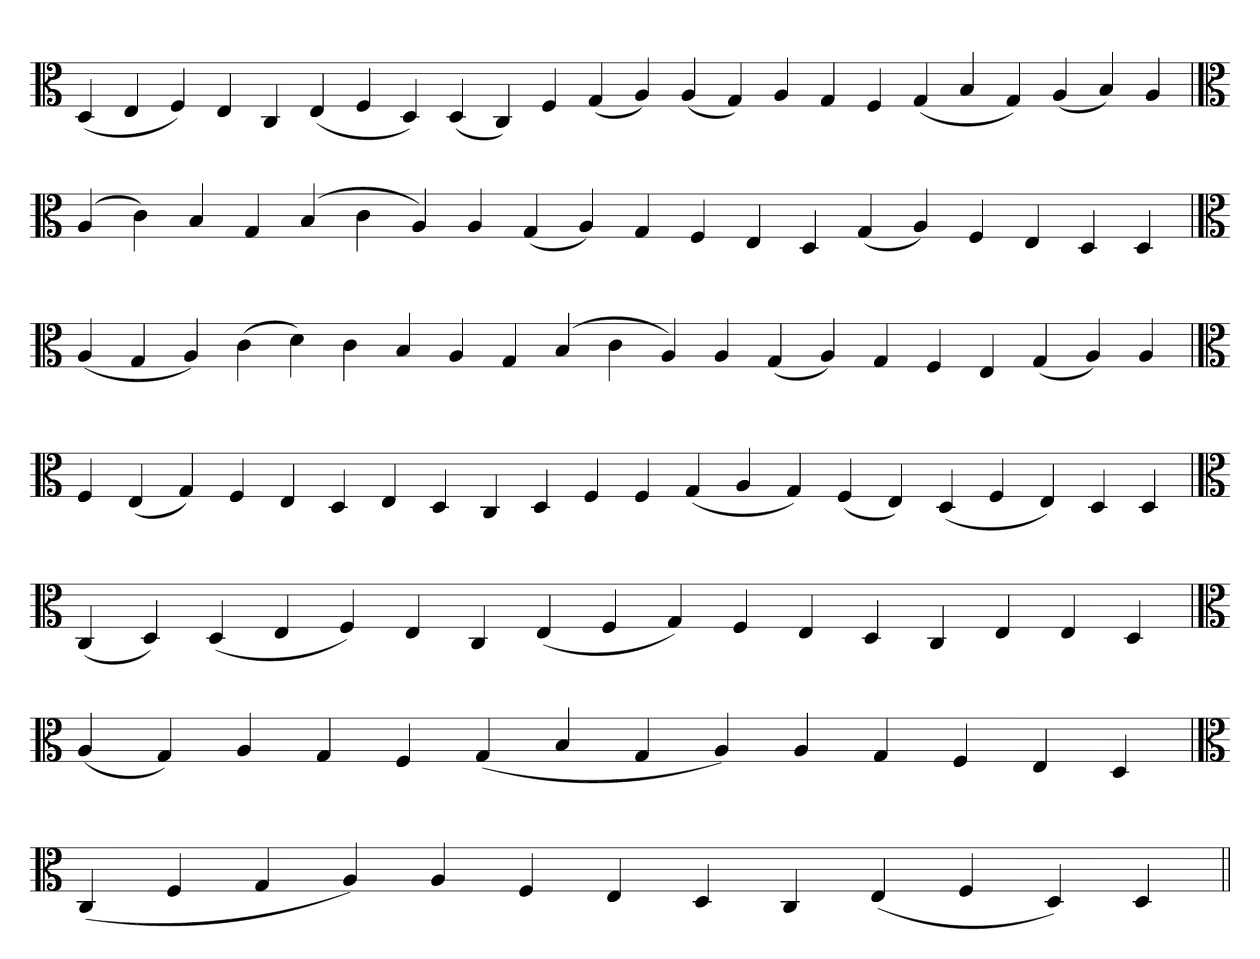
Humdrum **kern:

**kern
*part1
*staff1
*clefC3
=
(4D
4E
4F)
4E
4C
(4E
4F
4D)
(4D
4C)
4F
(4G
4A)
(4A
4G)
4A
4G
4F
(4G
4B
4G)
(4A
4B)
4A
='
*clefC3
(4A
4c)
4B
4G
(4B
4c
4A)
4A
(4G
4A)
4G
4F
4E
4D
(4G
4A)
4F
4E
4D
4D
='
*clefC3
(4A
4G
4A)
(4c
4d)
4c
4B
4A
4G
(4B
4c
4A)
4A
(4G
4A)
4G
4F
4E
(4G
4A)
4A
=
*clefC3
4F
(4E
4G)
4F
4E
4D
4E
4D
4C
4D
4F
4F
(4G
4A
4G)
(4F
4E)
(4D
4F
4E)
4D
4D
=`
*clefC3
(4C
4D)
(4D
4E
4F)
4E
4C
(4E
4F
4G)
4F
4E
4D
4C
4E
4E
4D
='
*clefC3
(4A
4G)
4A
4G
4F
(4G
4B
4G
4A)
4A
4G
4F
4E
4D
=`
*clefC3
(4C
4F
4G
4A)
4A
4F
4E
4D
4C
(4E
4F
4D)
4D
=||
*-
